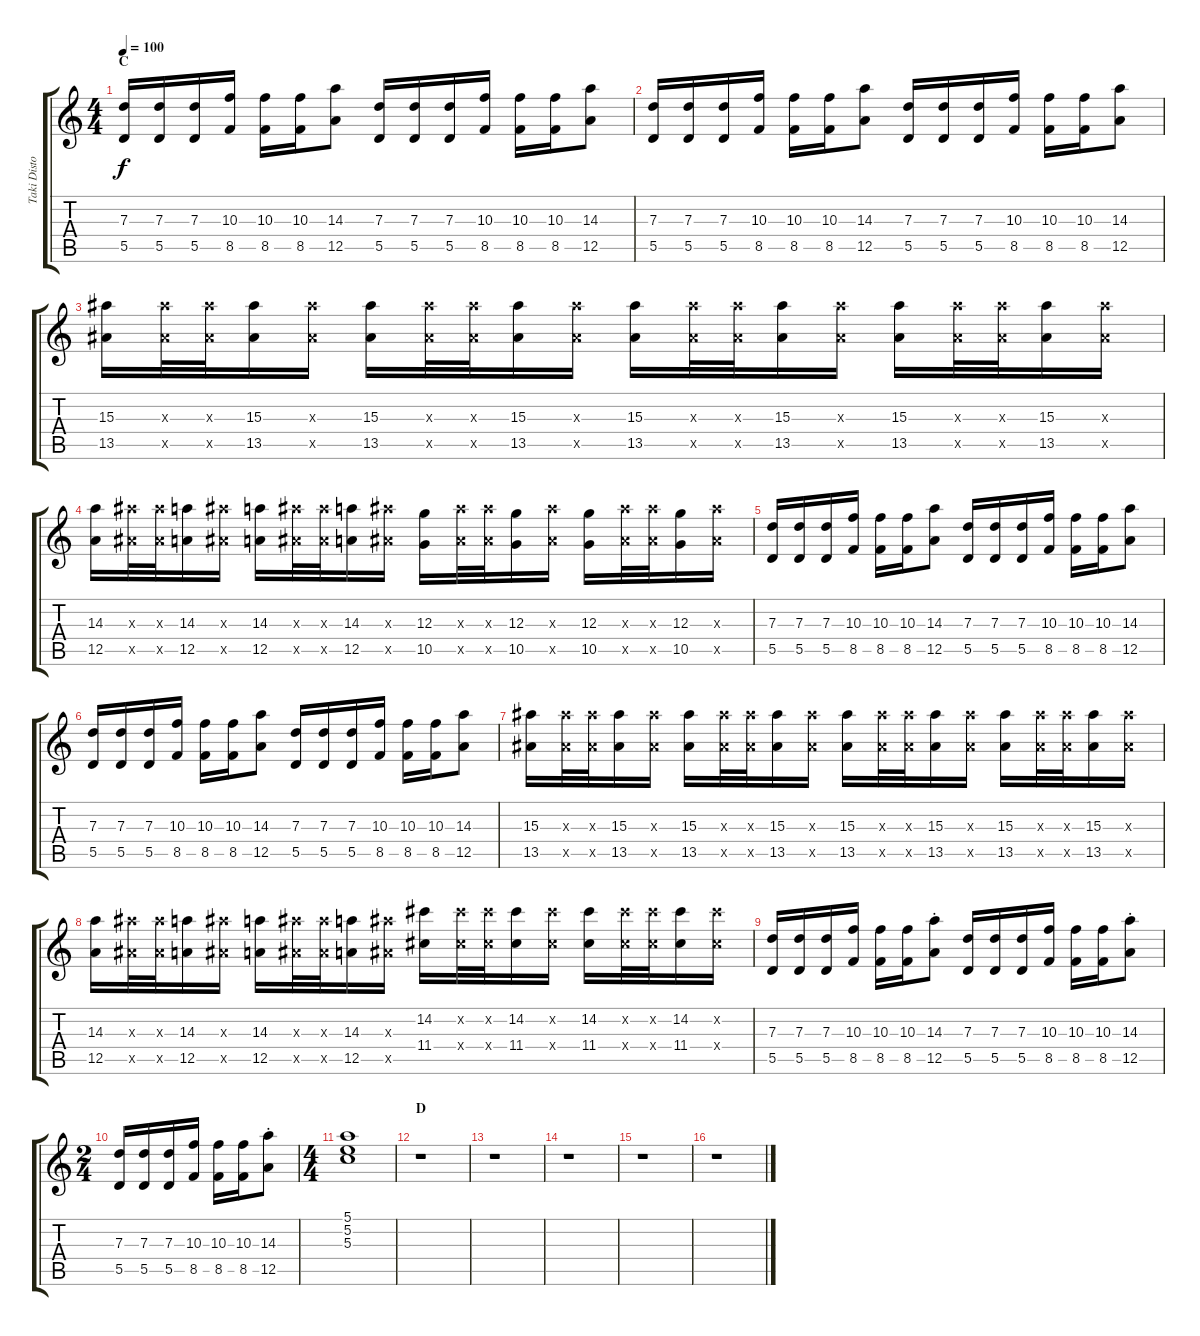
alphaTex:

\track ("Taki Distortion" "Taki Disto") {instrument distortionguitar}
\staff {score tabs}
\tuning (E4 B3 G3 D3 A2 E2) {hide}
\ts (4 4)
\section ("" "C")
\tempo 100
\clef g2
\ks c
(7.3 5.5).16{dy f} (7.3 5.5).16 (7.3 5.5).16 (10.3 8.5).16 (10.3 8.5).16 (10.3 8.5).16 (14.3 12.5).8 (7.3 5.5).16 (7.3 5.5).16 (7.3 5.5).16 (10.3 8.5).16 (10.3 8.5).16 (10.3 8.5).16 (14.3 12.5).8 |
(7.3 5.5).16 (7.3 5.5).16 (7.3 5.5).16 (10.3 8.5).16 (10.3 8.5).16 (10.3 8.5).16 (14.3 12.5).8 (7.3 5.5).16 (7.3 5.5).16 (7.3 5.5).16 (10.3 8.5).16 (10.3 8.5).16 (10.3 8.5).16 (14.3 12.5).8 |
(15.3 13.5).16 (15.3{x} 13.5{x}).32 (15.3{x} 13.5{x}).32 (15.3 13.5).16 (15.3{x} 13.5{x}).16 (15.3 13.5).16 (15.3{x} 13.5{x}).32 (15.3{x} 13.5{x}).32 (15.3 13.5).16 (15.3{x} 13.5{x}).16 (15.3 13.5).16 (15.3{x} 13.5{x}).32 (15.3{x} 13.5{x}).32 (15.3 13.5).16 (15.3{x} 13.5{x}).16 (15.3 13.5).16 (15.3{x} 13.5{x}).32 (15.3{x} 13.5{x}).32 (15.3 13.5).16 (15.3{x} 13.5{x}).16 |
(14.3 12.5).16 (15.3{x} 13.5{x}).32 (15.3{x} 13.5{x}).32 (14.3 12.5).16 (15.3{x} 13.5{x}).16 (14.3 12.5).16 (15.3{x} 13.5{x}).32 (15.3{x} 13.5{x}).32 (14.3 12.5).16 (15.3{x} 13.5{x}).16 (12.3 10.5).16 (15.3{x} 13.5{x}).32 (15.3{x} 13.5{x}).32 (12.3 10.5).16 (15.3{x} 13.5{x}).16 (12.3 10.5).16 (15.3{x} 13.5{x}).32 (15.3{x} 13.5{x}).32 (12.3 10.5).16 (15.3{x} 13.5{x}).16 |
(7.3 5.5).16 (7.3 5.5).16 (7.3 5.5).16 (10.3 8.5).16 (10.3 8.5).16 (10.3 8.5).16 (14.3 12.5).8 (7.3 5.5).16 (7.3 5.5).16 (7.3 5.5).16 (10.3 8.5).16 (10.3 8.5).16 (10.3 8.5).16 (14.3 12.5).8 |
(7.3 5.5).16 (7.3 5.5).16 (7.3 5.5).16 (10.3 8.5).16 (10.3 8.5).16 (10.3 8.5).16 (14.3 12.5).8 (7.3 5.5).16 (7.3 5.5).16 (7.3 5.5).16 (10.3 8.5).16 (10.3 8.5).16 (10.3 8.5).16 (14.3 12.5).8 |
(15.3 13.5).16 (15.3{x} 13.5{x}).32 (15.3{x} 13.5{x}).32 (15.3 13.5).16 (15.3{x} 13.5{x}).16 (15.3 13.5).16 (15.3{x} 13.5{x}).32 (15.3{x} 13.5{x}).32 (15.3 13.5).16 (15.3{x} 13.5{x}).16 (15.3 13.5).16 (15.3{x} 13.5{x}).32 (15.3{x} 13.5{x}).32 (15.3 13.5).16 (15.3{x} 13.5{x}).16 (15.3 13.5).16 (15.3{x} 13.5{x}).32 (15.3{x} 13.5{x}).32 (15.3 13.5).16 (15.3{x} 13.5{x}).16 |
(14.3 12.5).16 (15.3{x} 13.5{x}).32 (15.3{x} 13.5{x}).32 (14.3 12.5).16 (15.3{x} 13.5{x}).16 (14.3 12.5).16 (15.3{x} 13.5{x}).32 (15.3{x} 13.5{x}).32 (14.3 12.5).16 (15.3{x} 13.5{x}).16 (14.2 11.4).16 (14.2{x} 11.4{x}).32 (14.2{x} 11.4{x}).32 (14.2 11.4).16 (14.2{x} 11.4{x}).16 (14.2 11.4).16 (14.2{x} 11.4{x}).32 (14.2{x} 11.4{x}).32 (14.2 11.4).16 (14.2{x} 11.4{x}).16 |
(7.3 5.5).16 (7.3 5.5).16 (7.3 5.5).16 (10.3 8.5).16 (10.3 8.5).16 (10.3 8.5).16 (14.3{st} 12.5{st}).8 (7.3 5.5).16 (7.3 5.5).16 (7.3 5.5).16 (10.3 8.5).16 (10.3 8.5).16 (10.3 8.5).16 (14.3{st} 12.5{st}).8 |
\ts (2 4)
(7.3 5.5).16 (7.3 5.5).16 (7.3 5.5).16 (10.3 8.5).16 (10.3 8.5).16 (10.3 8.5).16 (14.3{st} 12.5{st}).8 |
\ts (4 4)
(5.1 5.2 5.3).1 |
\section ("" "D")
r.1 |
r.1 |
r.1 |
r.1 |
r.1
